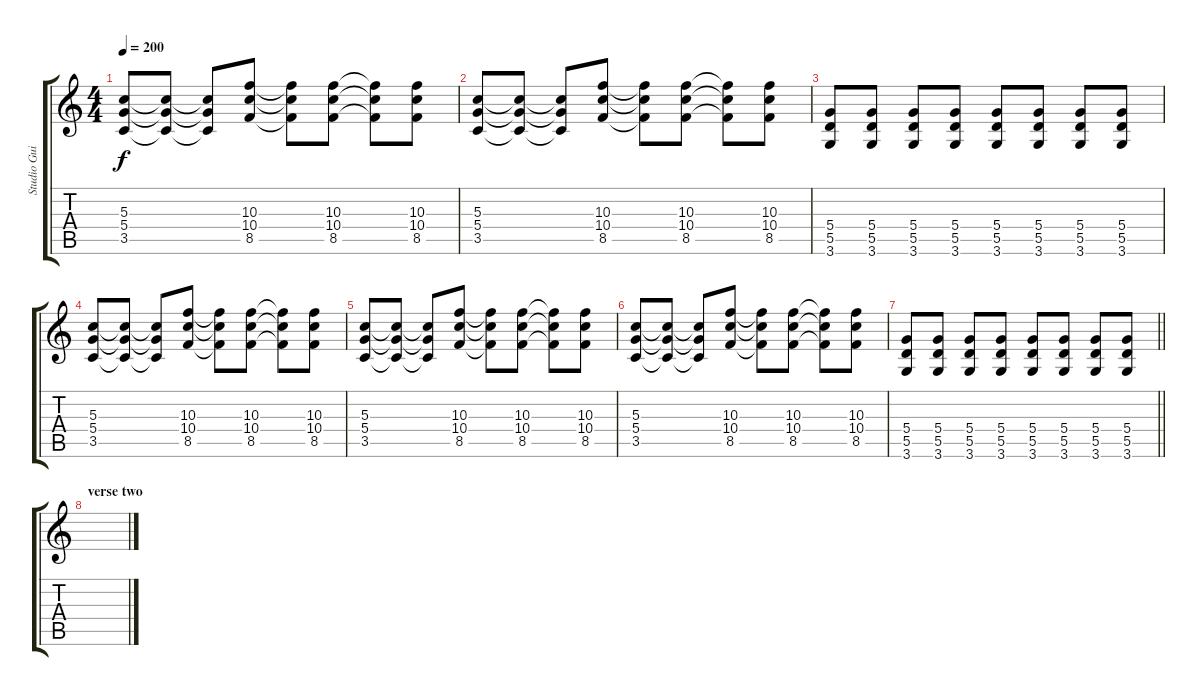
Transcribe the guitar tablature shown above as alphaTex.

\track ("Studio Guitar" "Studio Gui") {instrument distortionguitar}
\staff {score tabs}
\tuning (E4 B3 G3 D3 A2 E2) {hide}
\ts (4 4)
\tempo 200
\clef g2
\ks c
(5.3 5.4 3.5).8{dy f} (5.3{t} 5.4{t} 3.5{t}).8 (5.3{t} 5.4{t} 3.5{t}).8 (10.3 10.4 8.5).8 (10.3{t} 10.4{t} 8.5{t}).8 (10.3 10.4 8.5).8 (10.3{t} 10.4{t} 8.5{t}).8 (10.3 10.4 8.5).8 |
(5.3 5.4 3.5).8 (5.3{t} 5.4{t} 3.5{t}).8 (5.3{t} 5.4{t} 3.5{t}).8 (10.3 10.4 8.5).8 (10.3{t} 10.4{t} 8.5{t}).8 (10.3 10.4 8.5).8 (10.3{t} 10.4{t} 8.5{t}).8 (10.3 10.4 8.5).8 |
(5.4 5.5 3.6).8 (5.4 5.5 3.6).8 (5.4 5.5 3.6).8 (5.4 5.5 3.6).8 (5.4 5.5 3.6).8 (5.4 5.5 3.6).8 (5.4 5.5 3.6).8 (5.4 5.5 3.6).8 |
(5.3 5.4 3.5).8 (5.3{t} 5.4{t} 3.5{t}).8 (5.3{t} 5.4{t} 3.5{t}).8 (10.3 10.4 8.5).8 (10.3{t} 10.4{t} 8.5{t}).8 (10.3 10.4 8.5).8 (10.3{t} 10.4{t} 8.5{t}).8 (10.3 10.4 8.5).8 |
(5.3 5.4 3.5).8 (5.3{t} 5.4{t} 3.5{t}).8 (5.3{t} 5.4{t} 3.5{t}).8 (10.3 10.4 8.5).8 (10.3{t} 10.4{t} 8.5{t}).8 (10.3 10.4 8.5).8 (10.3{t} 10.4{t} 8.5{t}).8 (10.3 10.4 8.5).8 |
(5.3 5.4 3.5).8 (5.3{t} 5.4{t} 3.5{t}).8 (5.3{t} 5.4{t} 3.5{t}).8 (10.3 10.4 8.5).8 (10.3{t} 10.4{t} 8.5{t}).8 (10.3 10.4 8.5).8 (10.3{t} 10.4{t} 8.5{t}).8 (10.3 10.4 8.5).8 |
\barLineRight lightlight
(5.4 5.5 3.6).8 (5.4 5.5 3.6).8 (5.4 5.5 3.6).8 (5.4 5.5 3.6).8 (5.4 5.5 3.6).8 (5.4 5.5 3.6).8 (5.4 5.5 3.6).8 (5.4 5.5 3.6).8 |
\section ("" "verse two")
